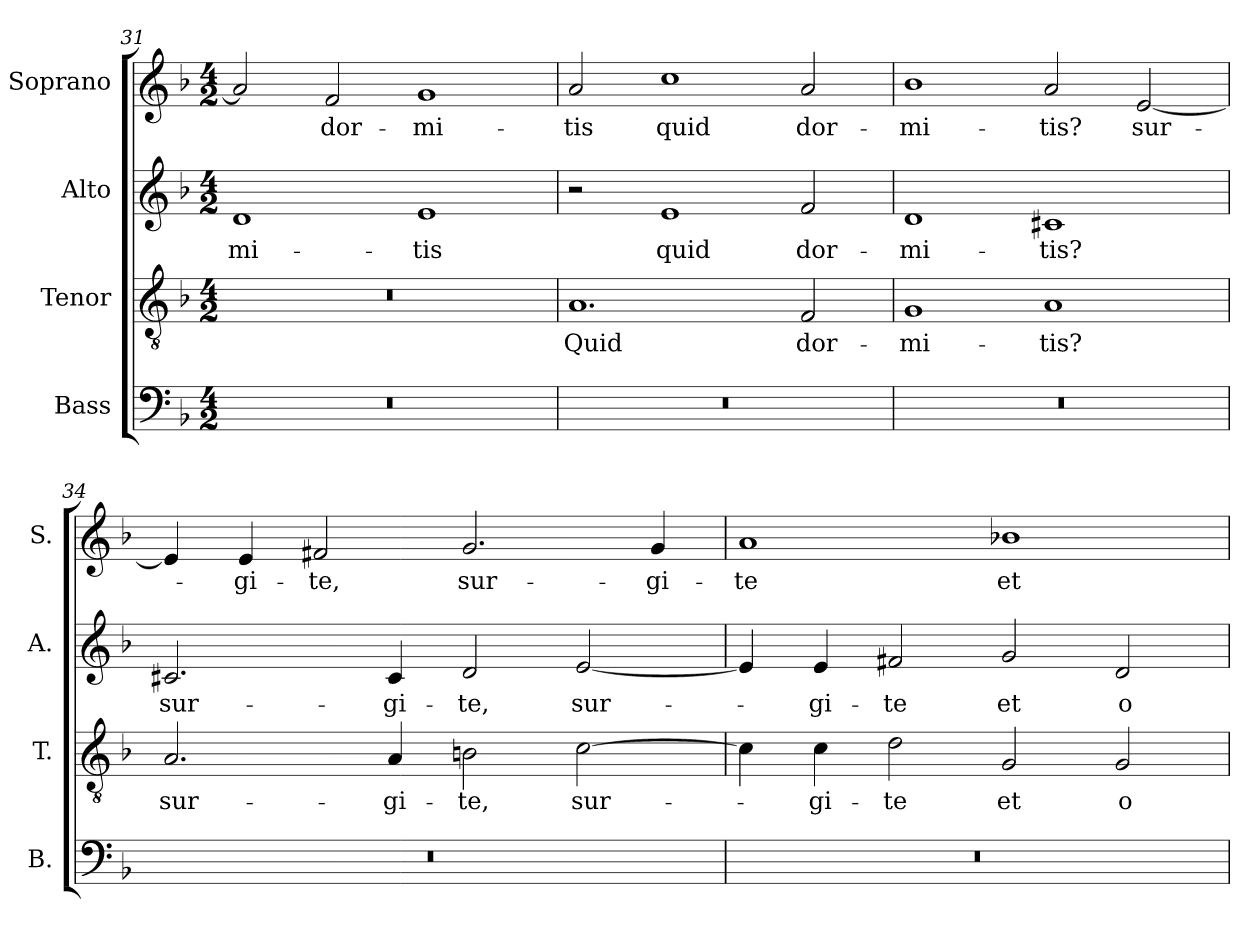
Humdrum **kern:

**kern	**kern	**text	**kern	**text	**kern	**text
*part4	*part3	*part3	*part2	*part2	*part1	*part1
*staff4	*staff3	*staff3	*staff2	*staff2	*staff1	*staff1
*I"Bass	*I"Tenor	*	*I"Alto	*	*I"Soprano	*
*I'B.	*I'T.	*	*I'A.	*	*I'S.	*
*clefF4	*clefGv2	*	*clefG2	*	*clefG2	*
*	*ITrd7c12	*	*	*	*	*
*k[b-]	*k[b-]	*	*k[b-]	*	*k[b-]	*
*F:	*F:	*	*F:	*	*F:	*
*M4/2	*M4/2	*	*M4/2	*	*M4/2	*
=31	=31	=31	=31	=31	=31	=31
!LO:N:vis=1	!LO:N:vis=1	!	!	!	!	!
!	!	!	!	!LO:LY:b:color=#000000	!	!
0r	0r	.	1di	-mi-	2ai/]	.
!	!	!	!	!	!	!LO:LY:b:color=#000000
.	.	.	.	.	2fi/	dor-
!	!	!	!	!LO:LY:b:color=#000000	!	!
!	!	!	!	!	!	!LO:LY:b:color=#000000
.	.	.	1ei	-tis	1gi	-mi-
=32	=32	=32	=32	=32	=32	=32
!LO:N:vis=1	!	!	!	!	!	!
!	!	!LO:LY:b:color=#000000	!	!	!	!
!	!	!	!	!	!	!LO:LY:b:color=#000000
0r	1.AAi	Quid	2r	.	2ai/	-tis
!	!	!	!	!LO:LY:b:color=#000000	!	!
!	!	!	!	!	!	!LO:LY:b:color=#000000
.	.	.	1ei	quid	1cci	quid
!	!	!LO:LY:b:color=#000000	!	!	!	!
!	!	!	!	!LO:LY:b:color=#000000	!	!
!	!	!	!	!	!	!LO:LY:b:color=#000000
.	2FFi/	dor-	2fi/	dor-	2ai/	dor-
=33	=33	=33	=33	=33	=33	=33
!LO:N:vis=1	!	!	!	!	!	!
!	!	!LO:LY:b:color=#000000	!	!	!	!
!	!	!	!	!LO:LY:b:color=#000000	!	!
!	!	!	!	!	!	!LO:LY:b:color=#000000
0r	1GGi	-mi-	1di	-mi-	1b-i	-mi-
!	!	!LO:LY:b:color=#000000	!	!	!	!
!	!	!	!	!LO:LY:b:color=#000000	!	!
!	!	!	!	!	!	!LO:LY:b:color=#000000
.	1AAi	-tis?	1c#Xi	-tis?	2ai/	-tis?
!	!	!	!	!	!	!LO:LY:b:color=#000000
.	.	.	.	.	[2ei/	sur-
=34	=34	=34	=34	=34	=34	=34
!LO:N:vis=1	!	!	!	!	!	!
!	!	!LO:LY:b:color=#000000	!	!	!	!
!	!	!	!	!LO:LY:b:color=#000000	!	!
0r	2.AAi/	sur-	2.c#Xi/	sur-	4ei/]	.
!	!	!	!	!	!	!LO:LY:b:color=#000000
.	.	.	.	.	4ei/	-gi-
!	!	!	!	!	!	!LO:LY:b:color=#000000
.	.	.	.	.	2f#Xi/	-te,
!	!	!LO:LY:b:color=#000000	!	!	!	!
!	!	!	!	!LO:LY:b:color=#000000	!	!
.	4AAi/	-gi-	4c#i/	-gi-	.	.
!	!	!LO:LY:b:color=#000000	!	!	!	!
!	!	!	!	!LO:LY:b:color=#000000	!	!
!	!	!	!	!	!	!LO:LY:b:color=#000000
.	2BBni\	-te,	2di/	-te,	2.gi/	sur-
!	!	!LO:LY:b:color=#000000	!	!	!	!
!	!	!	!	!LO:LY:b:color=#000000	!	!
.	[2Ci\	sur-	[2ei/	sur-	.	.
!	!	!	!	!	!	!LO:LY:b:color=#000000
.	.	.	.	.	4gi/	-gi-
=35	=35	=35	=35	=35	=35	=35
!LO:N:vis=1	!	!	!	!	!	!
!	!	!	!	!	!	!LO:LY:b:color=#000000
0r	4Ci\]	.	4ei/]	.	1ai	-te
!	!	!LO:LY:b:color=#000000	!	!	!	!
!	!	!	!	!LO:LY:b:color=#000000	!	!
.	4Ci\	-gi-	4ei/	-gi-	.	.
!	!	!LO:LY:b:color=#000000	!	!	!	!
!	!	!	!	!LO:LY:b:color=#000000	!	!
.	2Di\	-te	2f#Xi/	-te	.	.
!	!	!LO:LY:b:color=#000000	!	!	!	!
!	!	!	!	!LO:LY:b:color=#000000	!	!
!	!	!	!	!	!	!LO:LY:b:color=#000000
.	2GGi/	et	2gi/	et	1b-Xi	et
!	!	!LO:LY:b:color=#000000	!	!	!	!
!	!	!	!	!LO:LY:b:color=#000000	!	!
.	2GGi/	o-	2di/	o-	.	.
=	=	=	=	=	=	=
*-	*-	*-	*-	*-	*-	*-
